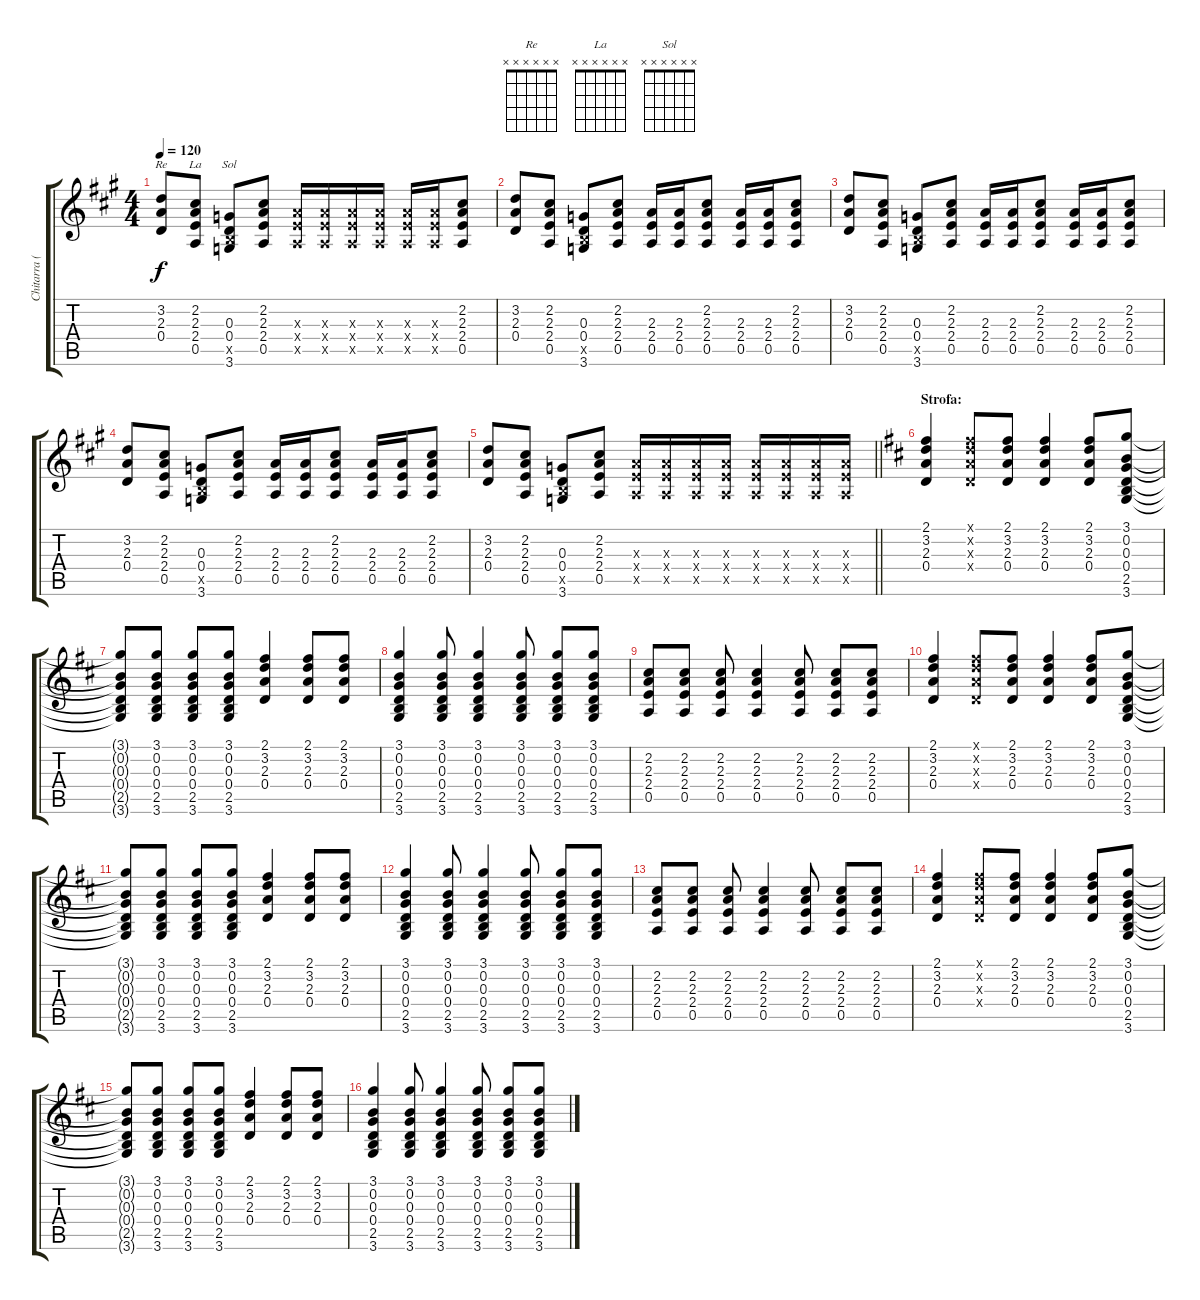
\track ("Chitarra (acustica)" "Chitarra (") {instrument acousticguitarsteel}
\staff {score tabs}
\tuning (E4 B3 G3 D3 A2 E2) {hide}
\chord ("Re" x x x x x x)
\chord ("La" x x x x x x)
\chord ("Sol" x x x x x x)
\ts (4 4)
\tempo 120
\clef g2
\ks a
(3.2 2.3 0.4).8{ch "Re" dy f} (2.2 2.3 2.4 0.5).8{ch "La"} (0.3 0.4 2.5{x} 3.6).8{ch "Sol"} (2.2 2.3 2.4 0.5).8 (2.3{x} 2.4{x} 0.5{x}).16 (2.3{x} 2.4{x} 0.5{x}).16 (2.3{x} 2.4{x} 0.5{x}).16 (2.3{x} 2.4{x} 0.5{x}).16 (2.3{x} 2.4{x} 0.5{x}).16 (2.3{x} 2.4{x} 0.5{x}).16 (2.2 2.3 2.4 0.5).8 |
(3.2 2.3 0.4).8 (2.2 2.3 2.4 0.5).8 (0.3 0.4 2.5{x} 3.6).8 (2.2 2.3 2.4 0.5).8 (2.3 2.4 0.5).16 (2.3 2.4 0.5).16 (2.2 2.3 2.4 0.5).8 (2.3 2.4 0.5).16 (2.3 2.4 0.5).16 (2.2 2.3 2.4 0.5).8 |
(3.2 2.3 0.4).8 (2.2 2.3 2.4 0.5).8 (0.3 0.4 2.5{x} 3.6).8 (2.2 2.3 2.4 0.5).8 (2.3 2.4 0.5).16 (2.3 2.4 0.5).16 (2.2 2.3 2.4 0.5).8 (2.3 2.4 0.5).16 (2.3 2.4 0.5).16 (2.2 2.3 2.4 0.5).8 |
(3.2 2.3 0.4).8 (2.2 2.3 2.4 0.5).8 (0.3 0.4 2.5{x} 3.6).8 (2.2 2.3 2.4 0.5).8 (2.3 2.4 0.5).16 (2.3 2.4 0.5).16 (2.2 2.3 2.4 0.5).8 (2.3 2.4 0.5).16 (2.3 2.4 0.5).16 (2.2 2.3 2.4 0.5).8 |
\barLineRight lightlight
(3.2 2.3 0.4).8 (2.2 2.3 2.4 0.5).8 (0.3 0.4 2.5{x} 3.6).8 (2.2 2.3 2.4 0.5).8 (2.3{x} 2.4{x} 0.5{x}).16 (2.3{x} 2.4{x} 0.5{x}).16 (2.3{x} 2.4{x} 0.5{x}).16 (2.3{x} 2.4{x} 0.5{x}).16 (2.3{x} 2.4{x} 0.5{x}).16 (2.3{x} 2.4{x} 0.5{x}).16 (2.3{x} 2.4{x} 0.5{x}).16 (2.3{x} 2.4{x} 0.5{x}).16 |
\section ("" "Strofa:")
\ks d
(2.1 3.2 2.3 0.4).4 (2.1{x} 3.2{x} 2.3{x} 0.4{x}).8 (2.1 3.2 2.3 0.4).8 (2.1 3.2 2.3 0.4).4 (2.1 3.2 2.3 0.4).8 (3.1 0.2 0.3 0.4 2.5 3.6).8 |
(3.1{t} 0.2{t} 0.3{t} 0.4{t} 2.5{t} 3.6{t}).8 (3.1 0.2 0.3 0.4 2.5 3.6).8 (3.1 0.2 0.3 0.4 2.5 3.6).8 (3.1 0.2 0.3 0.4 2.5 3.6).8 (2.1 3.2 2.3 0.4).4 (2.1 3.2 2.3 0.4).8 (2.1 3.2 2.3 0.4).8 |
(3.1 0.2 0.3 0.4 2.5 3.6).4 (3.1 0.2 0.3 0.4 2.5 3.6).8 (3.1 0.2 0.3 0.4 2.5 3.6).4 (3.1 0.2 0.3 0.4 2.5 3.6).8 (3.1 0.2 0.3 0.4 2.5 3.6).8 (3.1 0.2 0.3 0.4 2.5 3.6).8 |
(2.2 2.3 2.4 0.5).8 (2.2 2.3 2.4 0.5).8 (2.2 2.3 2.4 0.5).8 (2.2 2.3 2.4 0.5).4 (2.2 2.3 2.4 0.5).8 (2.2 2.3 2.4 0.5).8 (2.2 2.3 2.4 0.5).8 |
(2.1 3.2 2.3 0.4).4 (2.1{x} 3.2{x} 2.3{x} 0.4{x}).8 (2.1 3.2 2.3 0.4).8 (2.1 3.2 2.3 0.4).4 (2.1 3.2 2.3 0.4).8 (3.1 0.2 0.3 0.4 2.5 3.6).8 |
(3.1{t} 0.2{t} 0.3{t} 0.4{t} 2.5{t} 3.6{t}).8 (3.1 0.2 0.3 0.4 2.5 3.6).8 (3.1 0.2 0.3 0.4 2.5 3.6).8 (3.1 0.2 0.3 0.4 2.5 3.6).8 (2.1 3.2 2.3 0.4).4 (2.1 3.2 2.3 0.4).8 (2.1 3.2 2.3 0.4).8 |
(3.1 0.2 0.3 0.4 2.5 3.6).4 (3.1 0.2 0.3 0.4 2.5 3.6).8 (3.1 0.2 0.3 0.4 2.5 3.6).4 (3.1 0.2 0.3 0.4 2.5 3.6).8 (3.1 0.2 0.3 0.4 2.5 3.6).8 (3.1 0.2 0.3 0.4 2.5 3.6).8 |
(2.2 2.3 2.4 0.5).8 (2.2 2.3 2.4 0.5).8 (2.2 2.3 2.4 0.5).8 (2.2 2.3 2.4 0.5).4 (2.2 2.3 2.4 0.5).8 (2.2 2.3 2.4 0.5).8 (2.2 2.3 2.4 0.5).8 |
(2.1 3.2 2.3 0.4).4 (2.1{x} 3.2{x} 2.3{x} 0.4{x}).8 (2.1 3.2 2.3 0.4).8 (2.1 3.2 2.3 0.4).4 (2.1 3.2 2.3 0.4).8 (3.1 0.2 0.3 0.4 2.5 3.6).8 |
(3.1{t} 0.2{t} 0.3{t} 0.4{t} 2.5{t} 3.6{t}).8 (3.1 0.2 0.3 0.4 2.5 3.6).8 (3.1 0.2 0.3 0.4 2.5 3.6).8 (3.1 0.2 0.3 0.4 2.5 3.6).8 (2.1 3.2 2.3 0.4).4 (2.1 3.2 2.3 0.4).8 (2.1 3.2 2.3 0.4).8 |
(3.1 0.2 0.3 0.4 2.5 3.6).4 (3.1 0.2 0.3 0.4 2.5 3.6).8 (3.1 0.2 0.3 0.4 2.5 3.6).4 (3.1 0.2 0.3 0.4 2.5 3.6).8 (3.1 0.2 0.3 0.4 2.5 3.6).8 (3.1 0.2 0.3 0.4 2.5 3.6).8
